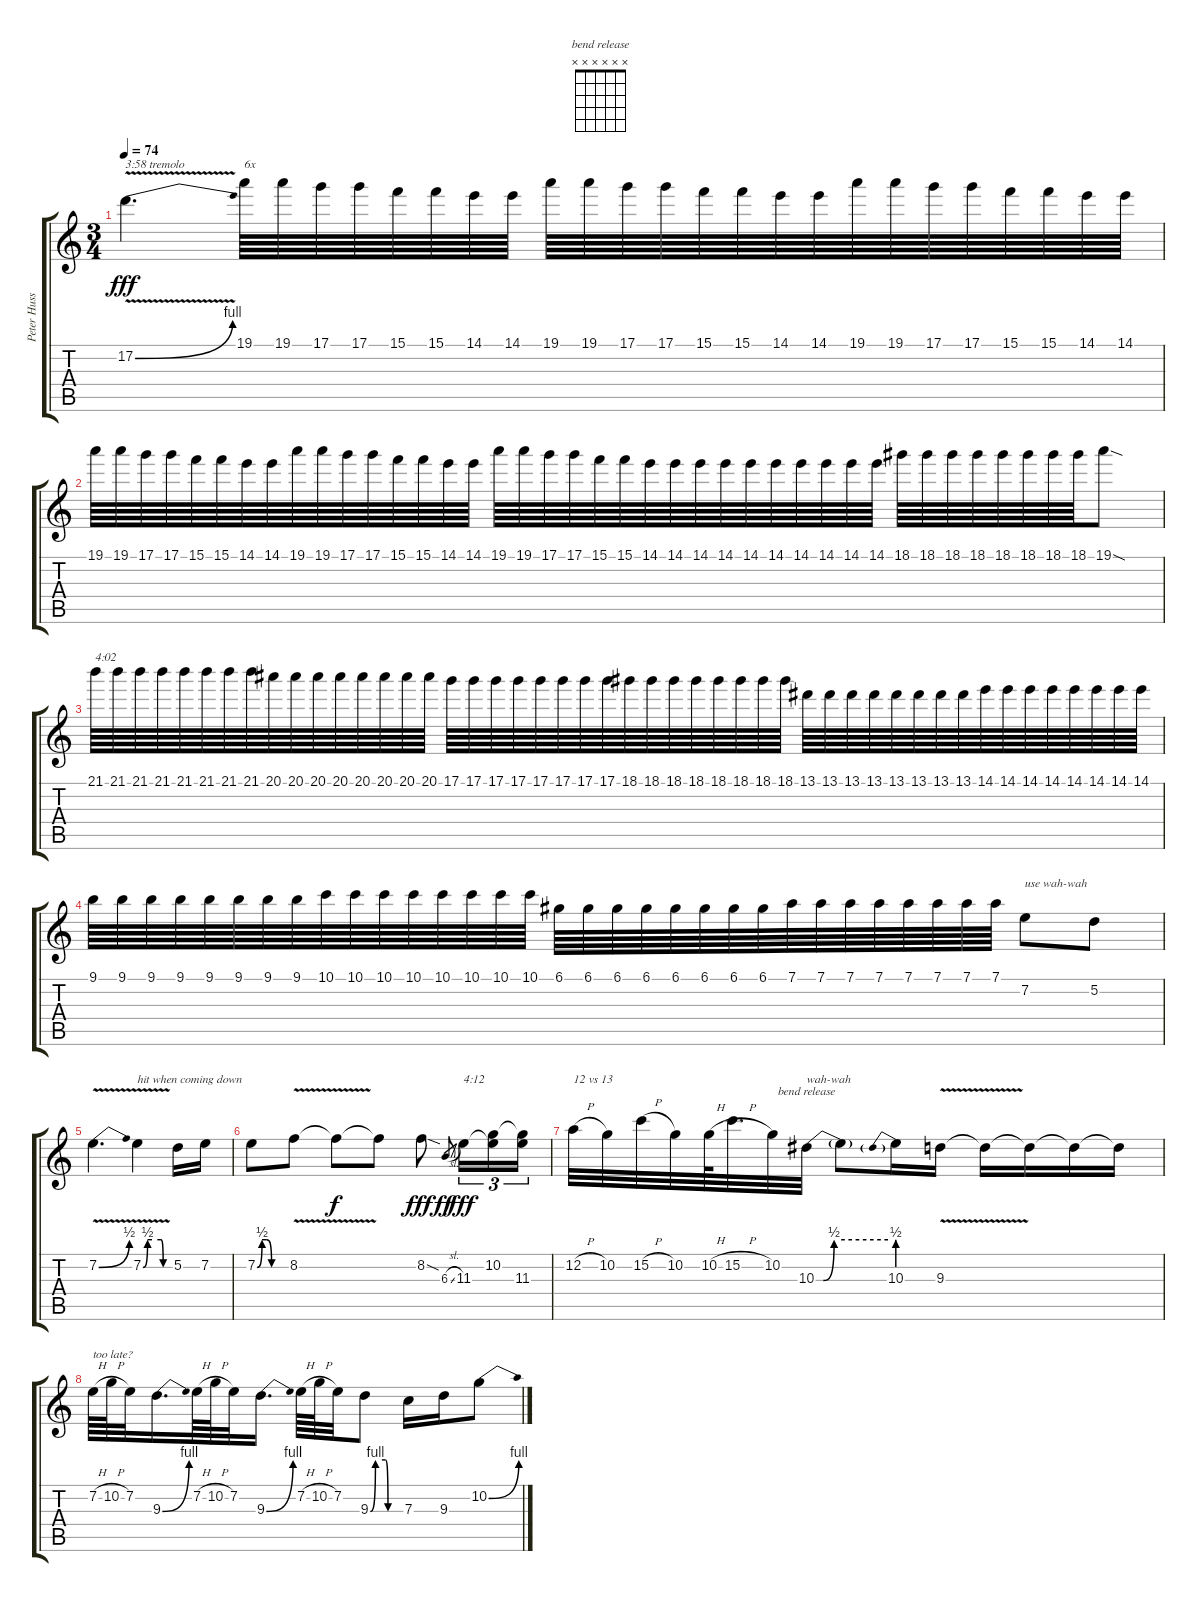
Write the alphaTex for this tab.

\track ("Peter Huss/Andy LaRocque (Lead Guitar)" "Peter Huss") {instrument acousticguitarsteel}
\staff {score tabs}
\tuning (D4 A3 F3 C3 G2 D2) {hide}
\chord ("bend release" x x x x x x)
\ts (3 4)
\tempo 74
\clef g2
\ks c
17.2{be (bend 0 0 60 4) v}.4{d txt "3:58 tremolo" dy fff} 19.1.64{txt "6x"} 19.1.64 17.1.64 17.1.64 15.1.64 15.1.64 14.1.64 14.1.64 19.1.64 19.1.64 17.1.64 17.1.64 15.1.64 15.1.64 14.1.64 14.1.64 19.1.64 19.1.64 17.1.64 17.1.64 15.1.64 15.1.64 14.1.64 14.1.64 |
19.1.64 19.1.64 17.1.64 17.1.64 15.1.64 15.1.64 14.1.64 14.1.64 19.1.64 19.1.64 17.1.64 17.1.64 15.1.64 15.1.64 14.1.64 14.1.64 19.1.64 19.1.64 17.1.64 17.1.64 15.1.64 15.1.64 14.1.64 14.1.64 14.1.64 14.1.64 14.1.64 14.1.64 14.1.64 14.1.64 14.1.64 14.1.64 18.1.64 18.1.64 18.1.64 18.1.64 18.1.64 18.1.64 18.1.64 18.1.64 19.1{sod}.8 |
21.1.64{txt "4:02"} 21.1.64 21.1.64 21.1.64 21.1.64 21.1.64 21.1.64 21.1.64 20.1.64 20.1.64 20.1.64 20.1.64 20.1.64 20.1.64 20.1.64 20.1.64 17.1.64 17.1.64 17.1.64 17.1.64 17.1.64 17.1.64 17.1.64 17.1.64 18.1.64 18.1.64 18.1.64 18.1.64 18.1.64 18.1.64 18.1.64 18.1.64 13.1.64 13.1.64 13.1.64 13.1.64 13.1.64 13.1.64 13.1.64 13.1.64 14.1.64 14.1.64 14.1.64 14.1.64 14.1.64 14.1.64 14.1.64 14.1.64 |
9.1.64 9.1.64 9.1.64 9.1.64 9.1.64 9.1.64 9.1.64 9.1.64 10.1.64 10.1.64 10.1.64 10.1.64 10.1.64 10.1.64 10.1.64 10.1.64 6.1.64 6.1.64 6.1.64 6.1.64 6.1.64 6.1.64 6.1.64 6.1.64 7.1.64 7.1.64 7.1.64 7.1.64 7.1.64 7.1.64 7.1.64 7.1.64 7.2.8{txt "use wah-wah"} 5.2.8 |
7.2{be (bend 0 0 60 2) v}.4{d} 7.2{be (custom 0 0 10 2 20 2 40 2 45 0 60 0) v}.4{txt "hit when coming down"} 5.2.16 7.2.16 |
7.2{be (custom 0 0 10 2 20 2 30 0 60 0)}.8 8.2{v}.8 8.2{t}.8{dy f} 8.2{t}.8 8.2{sod}.8{dy fff} 6.3{sl}.8{gr dy ff} 11.3.16{tu (3 2) txt "4:12" dy fff} (10.2 11.3{t}).16{tu (3 2)} (10.2{t} 11.3).16{tu (3 2)} |
12.2{h}.32{txt "12 vs 13"} 10.2.32 15.2{h}.32 10.2.32 10.2{h}.64 15.2{h}.32{d} 10.2.32 10.3{be (custom 0 0 6 0 15 2 60 2)}.32{ch "bend release" txt "wah-wah"} 10.3{t}.8 10.3{be (prebend 0 2 60 2)}.16 9.3{v}.16 9.3{t}.16 9.3{t}.16 9.3{t}.16 9.3{t}.16 |
7.2{h}.64{txt "too late?"} 10.2{h}.64 7.2.32 9.3{be (bend 0 0 60 4)}.16{d} 7.2{h}.64 10.2{h}.64 7.2.32 9.3{be (bend 0 0 60 4)}.16{d} 7.2{h}.64 10.2{h}.64 7.2.32 9.3{be (custom 0 0 10 4 30 4 35 0 60 0)}.8 7.3.16 9.3.16 10.2{be (bend 0 0 60 4)}.8
